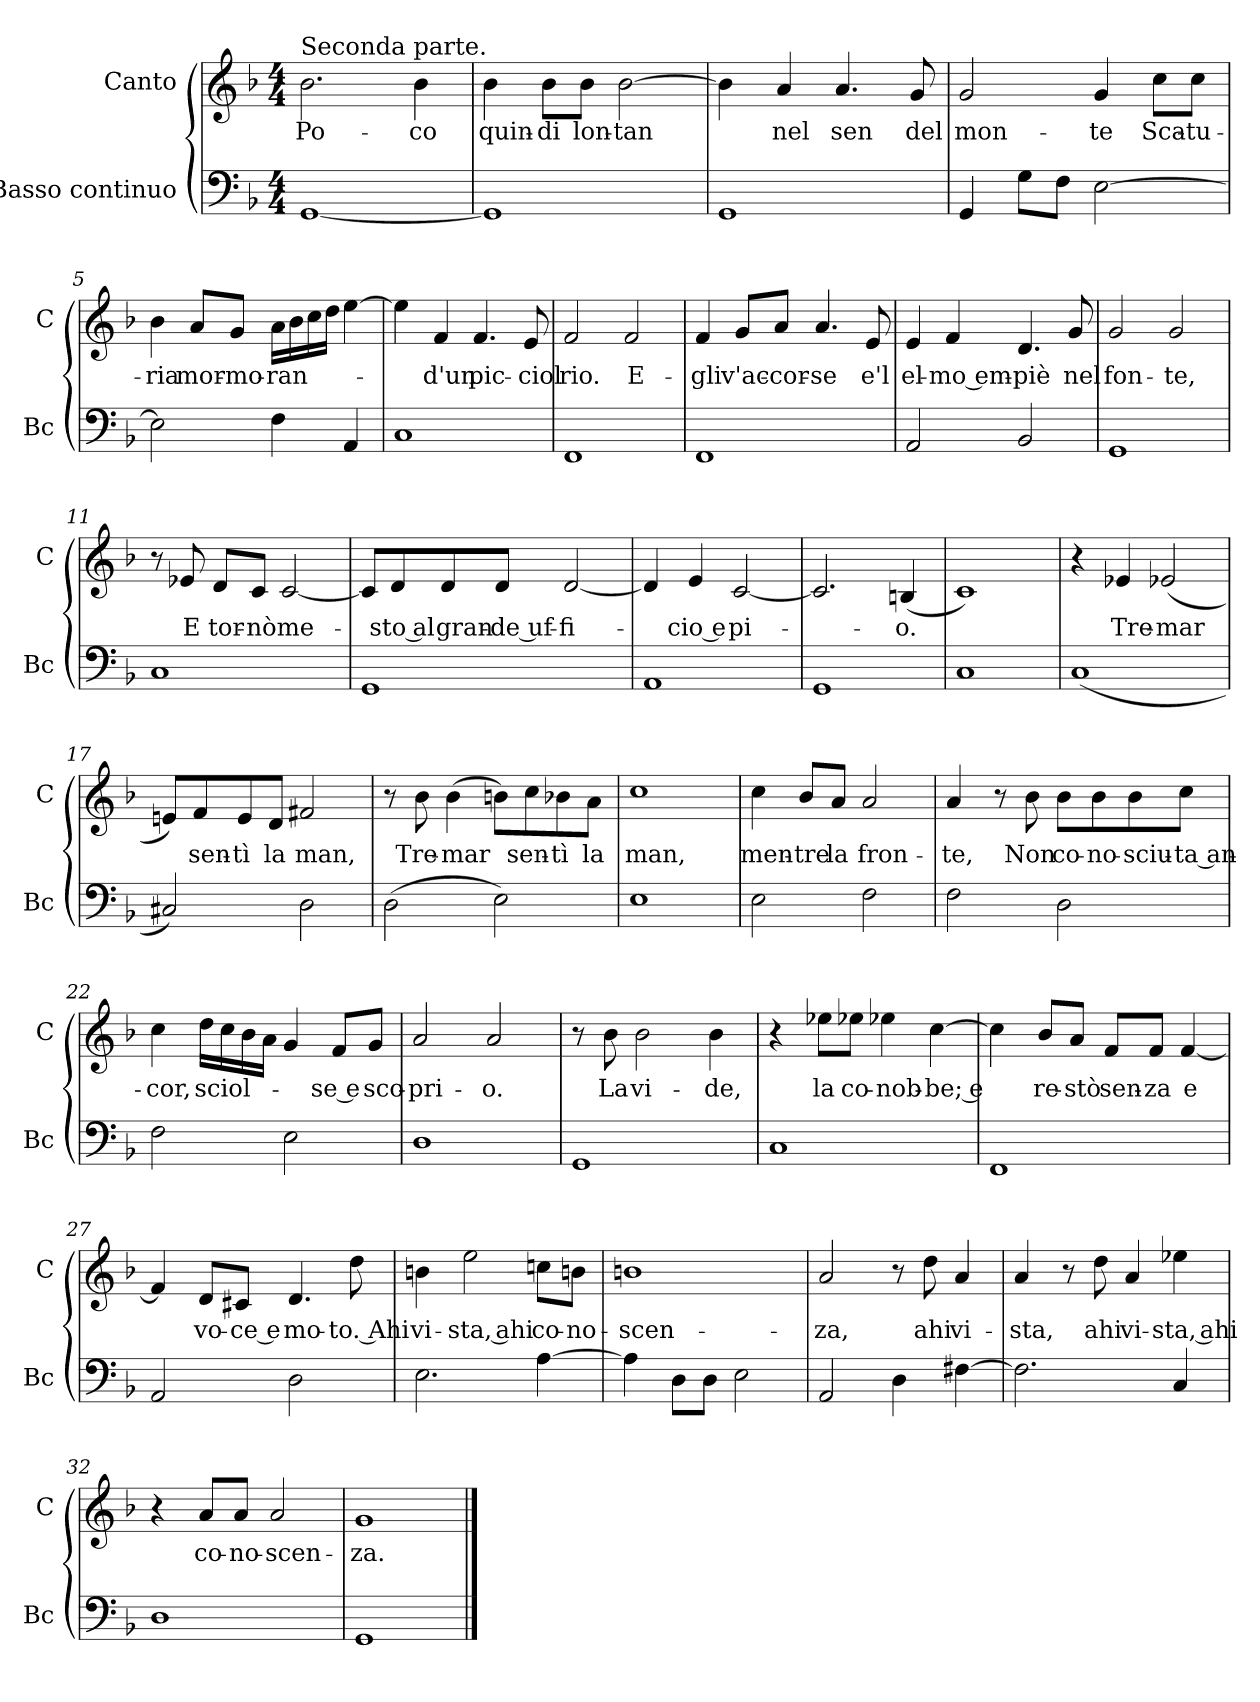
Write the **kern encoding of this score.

**kern	**kern	**text
*part2	*part1	*part1
*staff2	*staff1	*staff1
*I"Basso continuo	*I"Canto	*
*I'Bc	*I'C	*
*clefF4	*clefG2	*
*k[b-]	*k[b-]	*
*F:	*F:	*
*M4/4	*M4/4	*
=1	=1	=1
!	!LO:TX:a:t=Seconda parte.	!
[1GG	2.b-	Po-
.	4b-	-co
=2	=2	=2
1GG]	4b-	quin-
.	8b-L	-di
.	8b-J	lon-
.	[2b-	-tan
=3	=3	=3
1GG	4b-]	.
.	4a	nel
.	4.a	sen
.	8g	del
=4	=4	=4
4GG	2g	mon-
8GL	.	.
8FJ	.	.
[2E	4g	-te
.	8ccL	Sca-
.	8ccJ	-tu-
=5	=5	=5
2E]	4b-	-ria
.	8aL	mor-
.	8gJ	-mo-
4F	16aLL	-ran-
.	16b-	.
.	16cc	.
.	16ddJJ	.
4AA	[4ee	.
=6	=6	=6
1C	4ee]	.
.	4f	-d'un
.	4.f	pic-
.	8e	-ciol
=7	=7	=7
1FF	2f	rio.
.	2f	E-
=8	=8	=8
1FF	4f	-gli
.	8gL	v'ac-
.	8aJ	-cor-
.	4.a	-se
.	8e	e'l
=9	=9	=9
2AA	4e	el-
.	4f	-mo em-
2BB-	4.d	-piè
.	8g	nel
=10	=10	=10
1GG	2g	fon-
.	2g	-te,
=11	=11	=11
1C	8r	.
.	8e-X	E
.	8dL	tor-
.	8cJ	-nò
.	[2c	me-
=12	=12	=12
1GG	8cL]	.
.	8d	-sto al
.	8d	gran-
.	8dJ	-de uf-
.	[2d	-fi-
=13	=13	=13
1AA	4d]	.
.	4e	-cio e
.	[2c	pi-
=14	=14	=14
1GG	2.c]	.
.	(<4Bn	-o.
=15	=15	=15
1C	1c)	.
=16	=16	=16
(<1C	4r	.
.	4e-X	Tre-
.	(<2e-X	-mar
=17	=17	=17
2C#X)	8enL)	.
.	8f	sen-
.	8e	-tì
.	8dJ	la
2D	2f#X	man,
=18	=18	=18
(>2D	8r	.
.	8b-	Tre-
.	(>4b-	-mar
2E)	8bnL)	.
.	8cc	sen-
.	8b-X	-tì
.	8aJ	la
=19	=19	=19
1E	1cc	man,
=20	=20	=20
2E	4cc	men-
.	8b-L	-tre
.	8aJ	la
2F	2a	fron-
=21	=21	=21
2F	4a	-te,
.	8r	.
.	8b-	Non
2D	8b-L	co-
.	8b-	-no-
.	8b-	-sciu-
.	8ccJ	-ta an-
=22	=22	=22
2F	4cc	-cor,
.	16ddLL	sciol-
.	16cc	.
.	16b-	.
.	16aJJ	.
2E	4g	.
.	8fL	-se e
.	8gJ	sco-
=23	=23	=23
1D	2a	-pri-
.	2a	-o.
=24	=24	=24
1GG	8r	.
.	8b-	La
.	2b-	vi-
.	4b-	-de,
=25	=25	=25
1C	4r	.
.	8ee-XL	la
.	8ee-XJ	co-
.	4ee-X	-nob-
.	[4cc	-be; e
=26	=26	=26
1FF	4cc]	.
.	8b-L	re-
.	8aJ	-stò
.	8fL	sen-
.	8fJ	-za
.	[4f	e
=27	=27	=27
2AA	4f]	.
.	8dL	vo-
.	8c#XJ	-ce e
2D	4.d	mo-
.	8dd	-to. Ahi
=28	=28	=28
2.E	4bn	vi-
.	2ee	-sta, ahi
[4A	8ccnL	co-
.	8bnJ	-no-
=29	=29	=29
4A]	1bn	-scen-
8DL	.	.
8DJ	.	.
2E	.	.
=30	=30	=30
2AA	2a	-za,
4D	8r	.
.	8dd	ahi
[4F#X	4a	vi-
=31	=31	=31
2.F#]	4a	-sta,
.	8r	.
.	8dd	ahi
.	4a	vi-
4C	4ee-X	-sta, ahi
=32	=32	=32
1D	4r	.
.	8aL	co-
.	8aJ	-no-
.	2a	-scen-
=33	=33	=33
1GG	1g	-za.
==	==	==
*-	*-	*-
